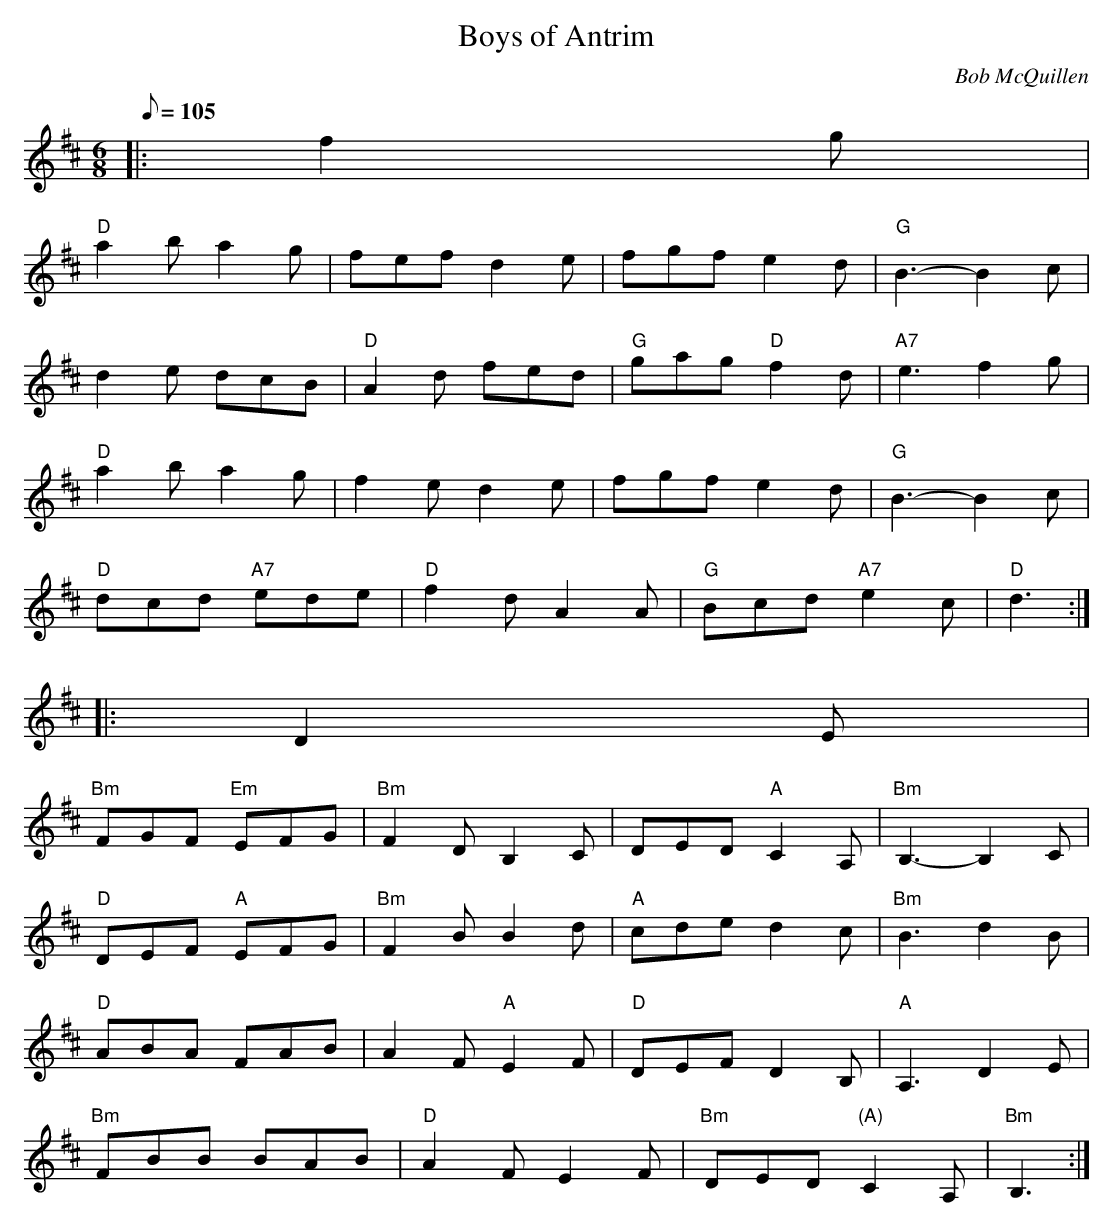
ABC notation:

X:1
T:Boys of Antrim
M:6/8
L:1/8
Q:105
C:Bob McQuillen
K:D
|: f2 g |
"D"a2b a2g | fef d2e | fgf e2d | "G"B3-B2c |
d2e dcB | "D"A2d fed | "G"gag "D"f2d | "A7"e3 f2g |
"D"a2b a2g | f2e d2e | fgf e2d | "G"B3-B2c |
"D"dcd "A7"ede | "D"f2d A2A | "G"Bcd "A7"e2c | "D"d3 :|
|: D2E |
"Bm"FGF "Em"EFG | "Bm"F2D B,2C | DED "A"C2A, | "Bm"B,3-B,2C |
"D"DEF "A"EFG | "Bm"F2B B2d | "A"cde d2c | "Bm"B3 d2B |
"D"ABA FAB | A2F "A"E2F | "D"DEF D2B, | "A"A,3 D2E |
"Bm"FBB BAB | "D"A2F E2F | "Bm"DED "(A)"C2A, | "Bm"B,3 :|
